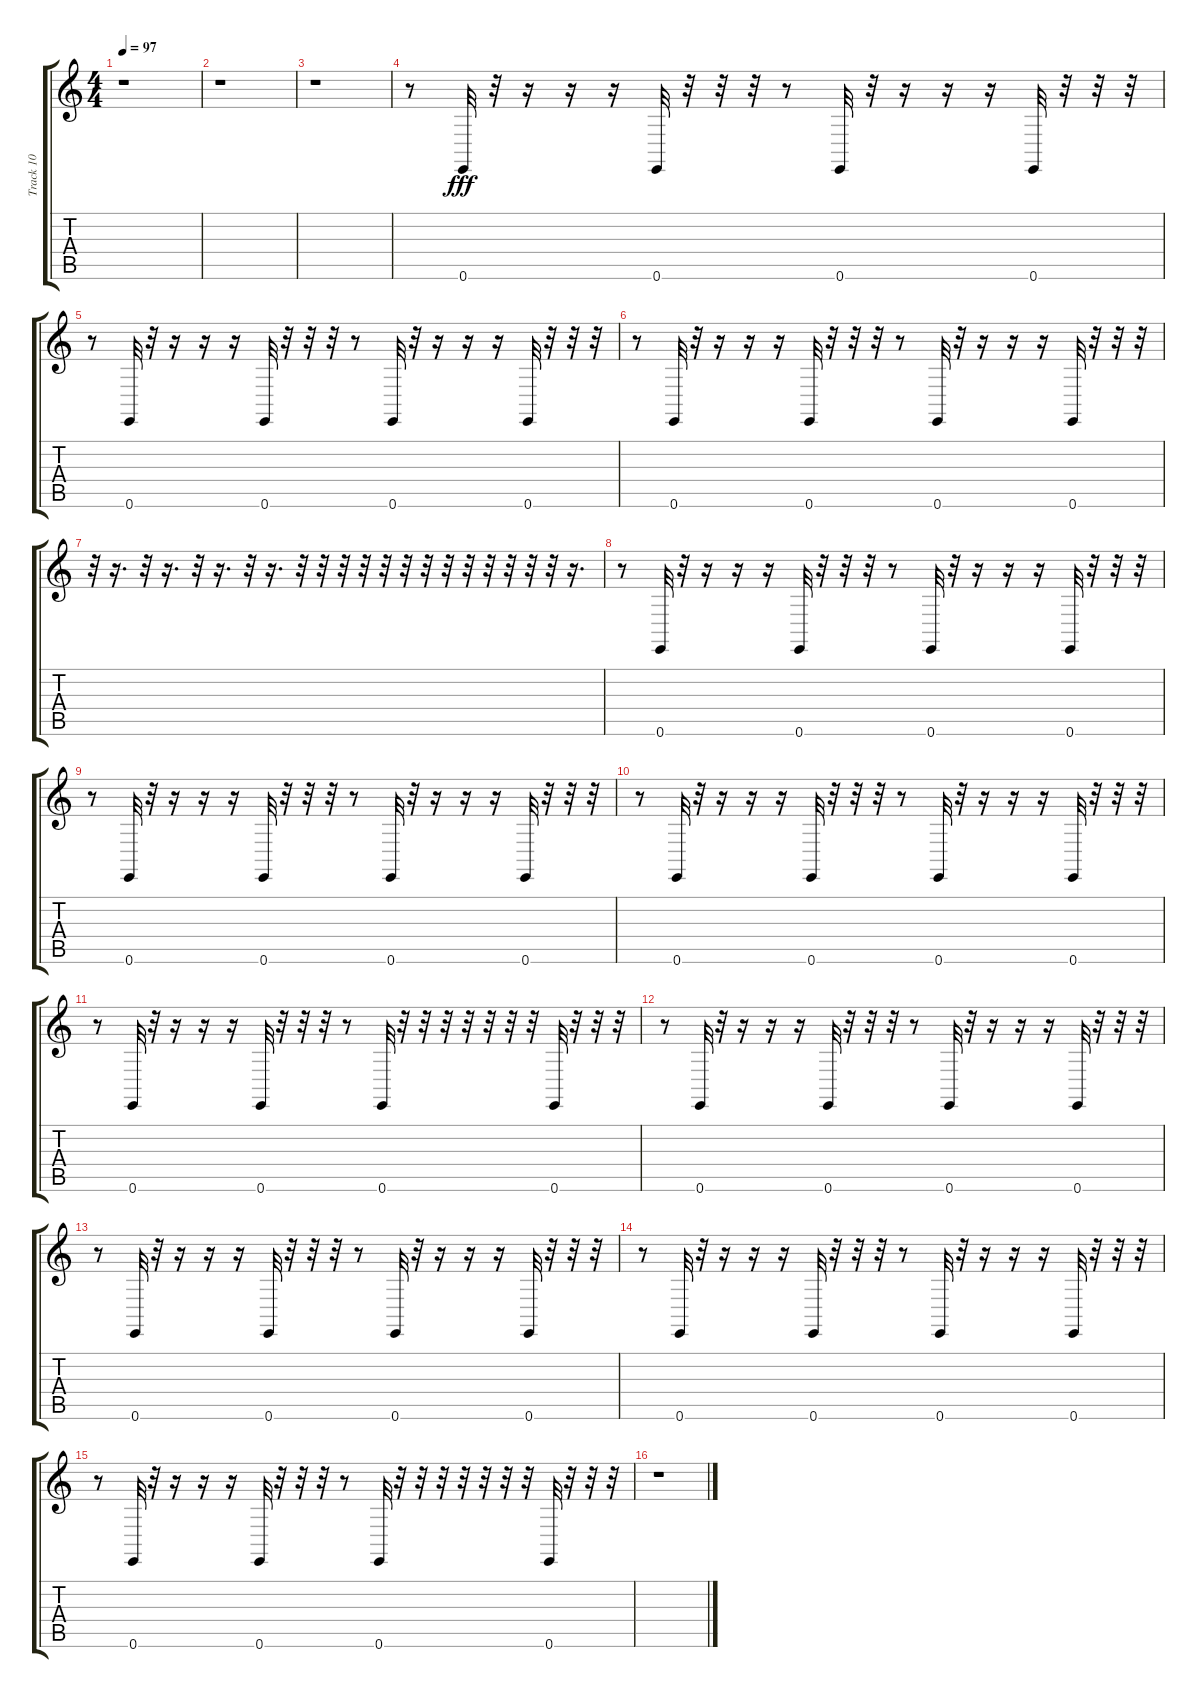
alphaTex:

\track ("Track 10" "Track 10") {instrument acousticgrandpiano}
\staff {score tabs}
\tuning (E4 B3 G3 D3 A2 E2) {hide}
\ts (4 4)
\tempo 97
\clef g2
\ks c
r.1{dy f} |
r.1 |
r.1 |
r.8{instrument electricguitarclean} 0.6.32{dy fff} r.32 r.16 r.16 r.16 0.6.32 r.32 r.32 r.32 r.8 0.6.32 r.32 r.16 r.16 r.16 0.6.32 r.32 r.32 r.32 |
r.8 0.6.32 r.32 r.16 r.16 r.16 0.6.32 r.32 r.32 r.32 r.8 0.6.32 r.32 r.16 r.16 r.16 0.6.32 r.32 r.32 r.32 |
r.8 0.6.32 r.32 r.16 r.16 r.16 0.6.32 r.32 r.32 r.32 r.8 0.6.32 r.32 r.16 r.16 r.16 0.6.32 r.32 r.32 r.32 |
r.32 r.16{d} r.32 r.16{d} r.32 r.16{d} r.32 r.16{d} r.32 r.32 r.32 r.32 r.32 r.32 r.32 r.32 r.32 r.32 r.32 r.32 r.32 r.16{d} |
r.8 0.6.32 r.32 r.16 r.16 r.16 0.6.32 r.32 r.32 r.32 r.8 0.6.32 r.32 r.16 r.16 r.16 0.6.32 r.32 r.32 r.32 |
r.8 0.6.32 r.32 r.16 r.16 r.16 0.6.32 r.32 r.32 r.32 r.8 0.6.32 r.32 r.16 r.16 r.16 0.6.32 r.32 r.32 r.32 |
r.8 0.6.32 r.32 r.16 r.16 r.16 0.6.32 r.32 r.32 r.32 r.8 0.6.32 r.32 r.16 r.16 r.16 0.6.32 r.32 r.32 r.32 |
r.8 0.6.32 r.32 r.16 r.16 r.16 0.6.32 r.32 r.32 r.32 r.8 0.6.32 r.32 r.32 r.32 r.32 r.32 r.32 r.32 0.6.32 r.32 r.32 r.32 |
r.8 0.6.32 r.32 r.16 r.16 r.16 0.6.32 r.32 r.32 r.32 r.8 0.6.32 r.32 r.16 r.16 r.16 0.6.32 r.32 r.32 r.32 |
r.8 0.6.32 r.32 r.16 r.16 r.16 0.6.32 r.32 r.32 r.32 r.8 0.6.32 r.32 r.16 r.16 r.16 0.6.32 r.32 r.32 r.32 |
r.8 0.6.32 r.32 r.16 r.16 r.16 0.6.32 r.32 r.32 r.32 r.8 0.6.32 r.32 r.16 r.16 r.16 0.6.32 r.32 r.32 r.32 |
r.8 0.6.32 r.32 r.16 r.16 r.16 0.6.32 r.32 r.32 r.32 r.8 0.6.32 r.32 r.32 r.32 r.32 r.32 r.32 r.32 0.6.32 r.32 r.32 r.32 |
r.1
